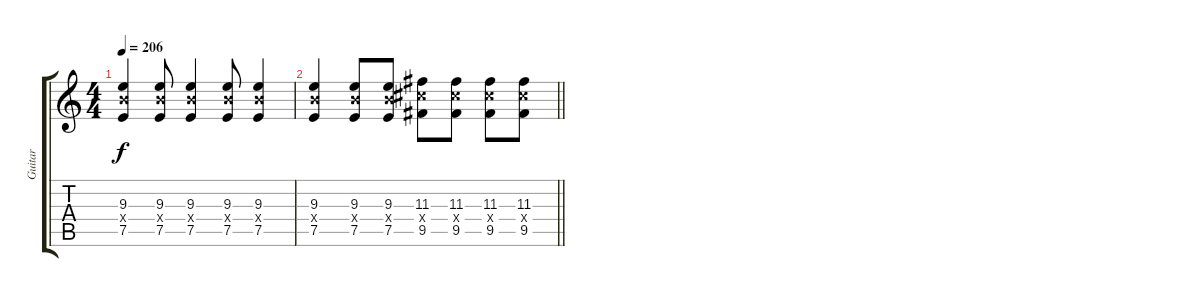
\track ("Guitar" "Guitar") {instrument overdrivenguitar}
\staff {score tabs}
\tuning (E4 B3 G3 D3 A2 E2) {hide}
\ts (4 4)
\tempo 206
\clef g2
\ks c
(9.3 9.4{x} 7.5).4{dy f} (9.3 9.4{x} 7.5).8 (9.3 9.4{x} 7.5).4 (9.3 9.4{x} 7.5).8 (9.3 9.4{x} 7.5).4 |
\barLineRight lightlight
(9.3 9.4{x} 7.5).4 (9.3 9.4{x} 7.5).8 (9.3 9.4{x} 7.5).8 (11.3 11.4{x} 9.5).8 (11.3 11.4{x} 9.5).8 (11.3 11.4{x} 9.5).8 (11.3 11.4{x} 9.5).8
